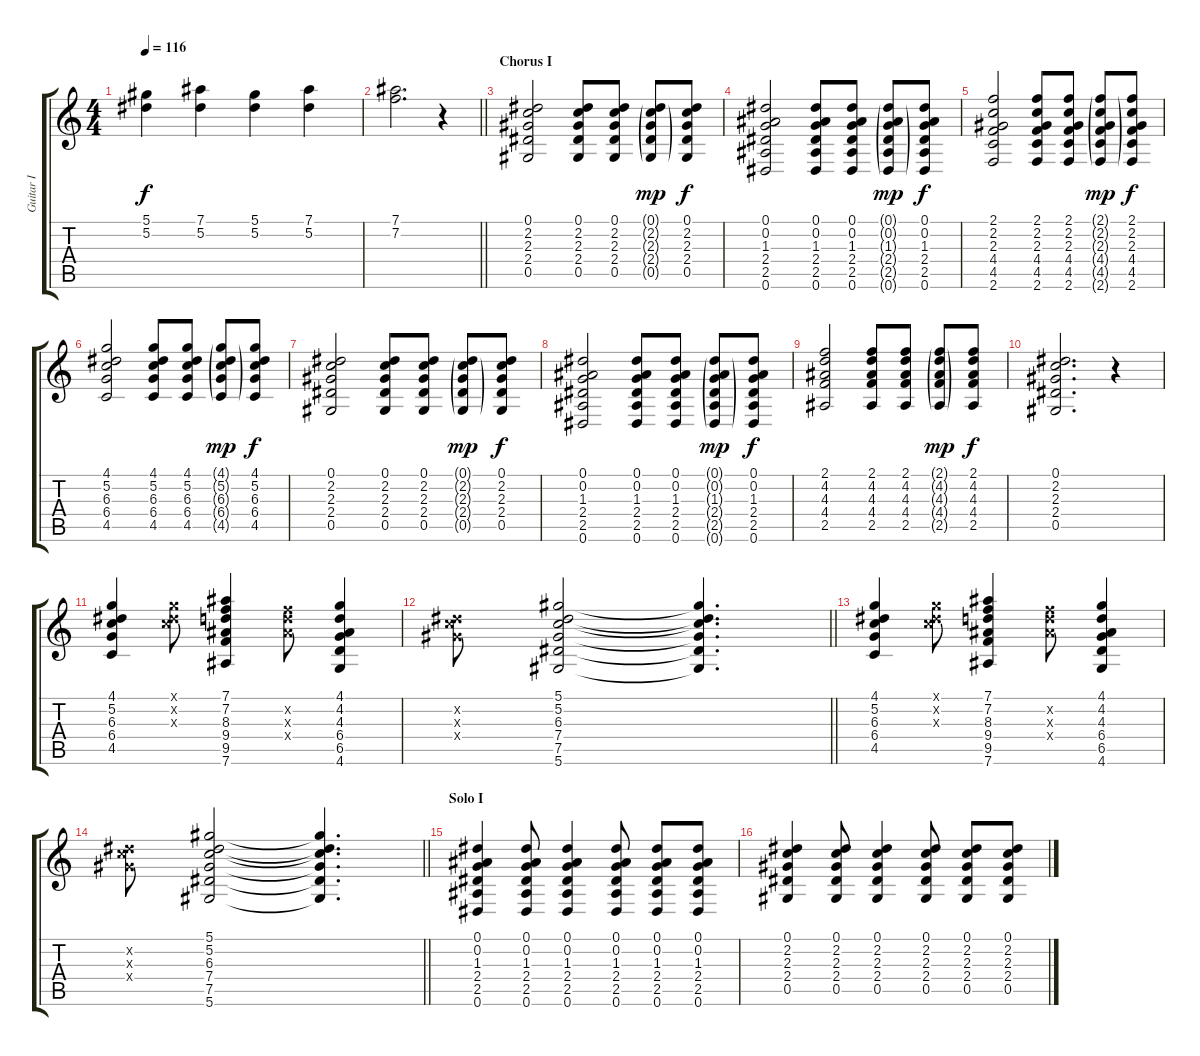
\track ("Guitar I" "Guitar I") {instrument electricguitarclean}
\staff {score tabs}
\tuning (Eb4 Bb3 Gb3 Db3 Ab2 Eb2) {hide}
\ts (4 4)
\tempo 116
\clef g2
\ks c
(5.1 5.2).4{dy f} (7.1 5.2).4 (5.1 5.2).4 (7.1 5.2).4 |
\barLineRight lightlight
(7.1 7.2).2{d} r.4 |
\section ("" "Chorus I")
(0.1 2.2 2.3 2.4 0.5).2 (0.1 2.2 2.3 2.4 0.5).8 (0.1 2.2 2.3 2.4 0.5).8 (0.1{g} 2.2{g} 2.3{g} 2.4{g} 0.5{g}).8{dy mp} (0.1 2.2 2.3 2.4 0.5).8{dy f} |
(0.1 0.2 1.3 2.4 2.5 0.6).2 (0.1 0.2 1.3 2.4 2.5 0.6).8 (0.1 0.2 1.3 2.4 2.5 0.6).8 (0.1{g} 0.2{g} 1.3{g} 2.4{g} 2.5{g} 0.6{g}).8{dy mp} (0.1 0.2 1.3 2.4 2.5 0.6).8{dy f} |
(2.1 2.2 2.3 4.4 4.5 2.6).2 (2.1 2.2 2.3 4.4 4.5 2.6).8 (2.1 2.2 2.3 4.4 4.5 2.6).8 (2.1{g} 2.2{g} 2.3{g} 4.4{g} 4.5{g} 2.6{g}).8{dy mp} (2.1 2.2 2.3 4.4 4.5 2.6).8{dy f} |
(4.1 5.2 6.3 6.4 4.5).2 (4.1 5.2 6.3 6.4 4.5).8 (4.1 5.2 6.3 6.4 4.5).8 (4.1{g} 5.2{g} 6.3{g} 6.4{g} 4.5{g}).8{dy mp} (4.1 5.2 6.3 6.4 4.5).8{dy f} |
(0.1 2.2 2.3 2.4 0.5).2 (0.1 2.2 2.3 2.4 0.5).8 (0.1 2.2 2.3 2.4 0.5).8 (0.1{g} 2.2{g} 2.3{g} 2.4{g} 0.5{g}).8{dy mp} (0.1 2.2 2.3 2.4 0.5).8{dy f} |
(0.1 0.2 1.3 2.4 2.5 0.6).2 (0.1 0.2 1.3 2.4 2.5 0.6).8 (0.1 0.2 1.3 2.4 2.5 0.6).8 (0.1{g} 0.2{g} 1.3{g} 2.4{g} 2.5{g} 0.6{g}).8{dy mp} (0.1 0.2 1.3 2.4 2.5 0.6).8{dy f} |
(2.1 4.2 4.3 4.4 2.5).2 (2.1 4.2 4.3 4.4 2.5).8 (2.1 4.2 4.3 4.4 2.5).8 (2.1{g} 4.2{g} 4.3{g} 4.4{g} 2.5{g}).8{dy mp} (2.1 4.2 4.3 4.4 2.5).8{dy f} |
(0.1 2.2 2.3 2.4 0.5).2{d} r.4 |
(4.1 5.2 6.3 6.4 4.5).4 (4.1{x} 5.2{x} 6.3{x}).8 (7.1 7.2 8.3 9.4 9.5 7.6).4 (7.2{x} 8.3{x} 9.4{x}).8 (4.1 4.2 4.3 6.4 6.5 4.6).4 |
\barLineRight lightlight
(5.2{x} 6.3{x} 7.4{x}).8 (5.1 5.2 6.3 7.4 7.5 5.6).2 (5.1{t} 5.2{t} 6.3{t} 7.4{t} 7.5{t} 5.6{t}).4{d} |
(4.1 5.2 6.3 6.4 4.5).4 (4.1{x} 5.2{x} 6.3{x}).8 (7.1 7.2 8.3 9.4 9.5 7.6).4 (7.2{x} 8.3{x} 9.4{x}).8 (4.1 4.2 4.3 6.4 6.5 4.6).4 |
\barLineRight lightlight
(5.2{x} 6.3{x} 7.4{x}).8 (5.1 5.2 6.3 7.4 7.5 5.6).2 (5.1{t} 5.2{t} 6.3{t} 7.4{t} 7.5{t} 5.6{t}).4{d} |
\section ("" "Solo I")
(0.1 0.2 1.3 2.4 2.5 0.6).4 (0.1 0.2 1.3 2.4 2.5 0.6).8 (0.1 0.2 1.3 2.4 2.5 0.6).4 (0.1 0.2 1.3 2.4 2.5 0.6).8 (0.1 0.2 1.3 2.4 2.5 0.6).8 (0.1 0.2 1.3 2.4 2.5 0.6).8 |
(0.1 2.2 2.3 2.4 0.5).4 (0.1 2.2 2.3 2.4 0.5).8 (0.1 2.2 2.3 2.4 0.5).4 (0.1 2.2 2.3 2.4 0.5).8 (0.1 2.2 2.3 2.4 0.5).8 (0.1 2.2 2.3 2.4 0.5).8
